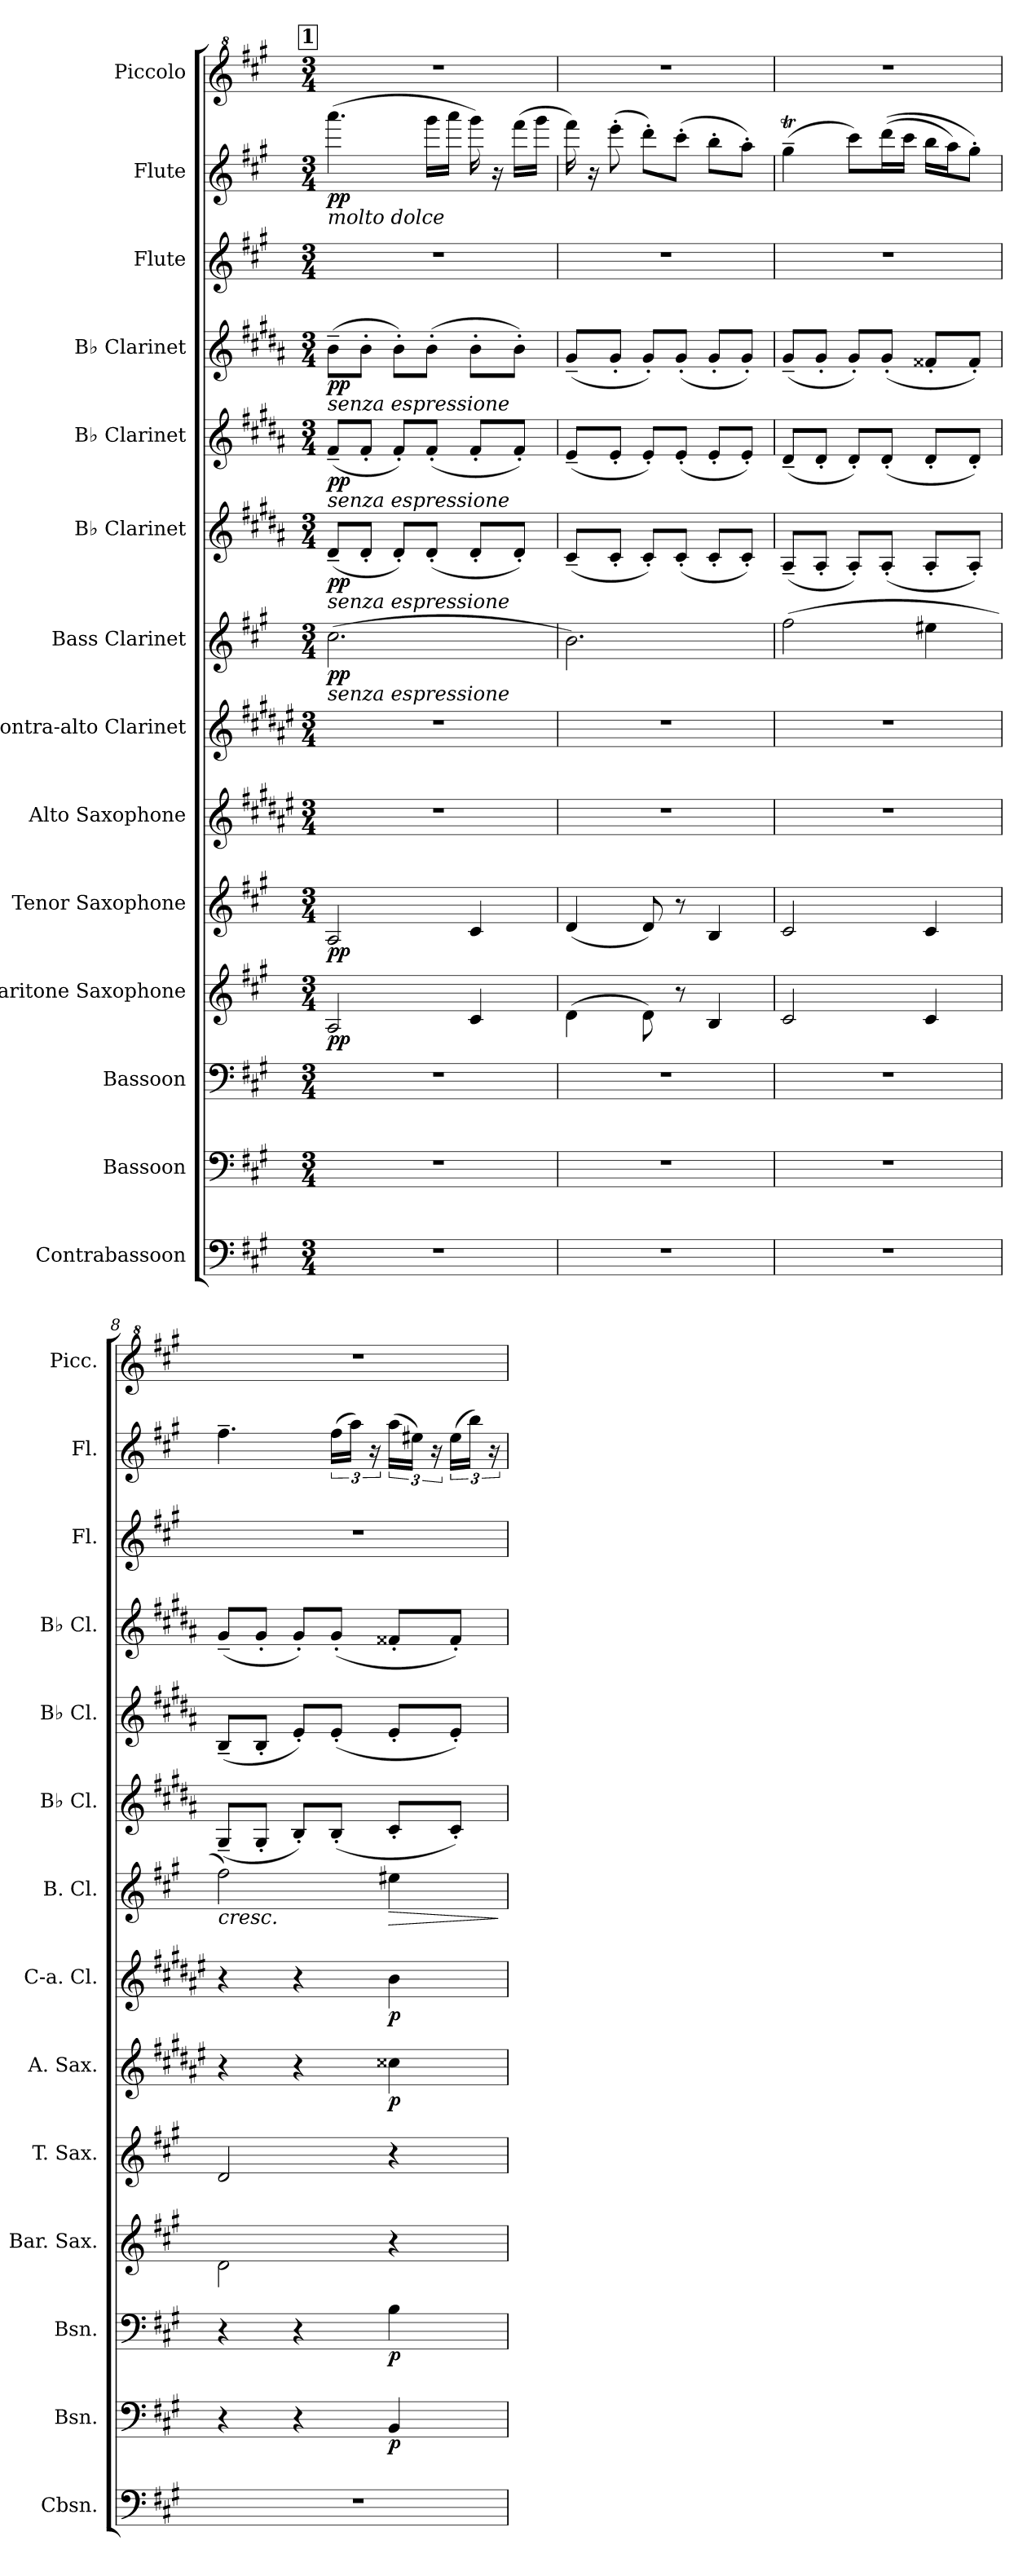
**kern	**kern	**dynam	**kern	**dynam	**kern	**dynam	**kern	**dynam	**kern	**dynam	**kern	**dynam	**kern	**dynam	**kern	**dynam	**kern	**dynam	**kern	**dynam	**kern	**kern	**dynam	**kern
*part14	*part13	*part13	*part12	*part12	*part11	*part11	*part10	*part10	*part9	*part9	*part8	*part8	*part7	*part7	*part6	*part6	*part5	*part5	*part4	*part4	*part3	*part2	*part2	*part1
*staff14	*staff13	*staff13	*staff12	*staff12	*staff11	*staff11	*staff10	*staff10	*staff9	*staff9	*staff8	*staff8	*staff7	*staff7	*staff6	*staff6	*staff5	*staff5	*staff4	*staff4	*staff3	*staff2	*staff2	*staff1
*I"Contrabassoon	*I"Bassoon	*	*I"Bassoon	*	*I"Baritone Saxophone	*	*I"Tenor Saxophone	*	*I"Alto Saxophone	*	*I"Contra-alto Clarinet	*	*I"Bass Clarinet	*	*I"B♭ Clarinet	*	*I"B♭ Clarinet	*	*I"B♭ Clarinet	*	*I"Flute	*I"Flute	*	*I"Piccolo
*I'Cbsn.	*I'Bsn.	*	*I'Bsn.	*	*I'Bar. Sax.	*	*I'T. Sax.	*	*I'A. Sax.	*	*I'C-a. Cl.	*	*I'B. Cl.	*	*I'B♭ Cl.	*	*I'B♭ Cl.	*	*I'B♭ Cl.	*	*I'Fl.	*I'Fl.	*	*I'Picc.
!!LO:PB:g=z
*clefF4	*clefF4	*	*clefF4	*	*clefG2	*	*clefG2	*	*clefG2	*	*clefG2	*	*clefG2	*	*clefG2	*	*clefG2	*	*clefG2	*	*clefG2	*clefG2	*	*clefG^2
*ITrd7c12	*	*	*	*	*ITrd12c21	*	*ITrd8c14	*	*ITrd5c9	*	*ITrd1c2	*	*ITrd8c14	*	*ITrd1c2	*	*ITrd1c2	*	*ITrd1c2	*	*	*	*	*ITrd-7c-12
*k[f#c#g#]	*k[f#c#g#]	*	*k[f#c#g#]	*	*k[f#c#g#]	*	*k[f#c#g#]	*	*k[f#c#g#]	*	*k[f#c#g#d#]	*	*k[f#c#g#]	*	*k[f#c#g#]	*	*k[f#c#g#]	*	*k[f#c#g#]	*	*k[f#c#g#]	*k[f#c#g#]	*	*k[f#c#g#]
*M3/4	*M3/4	*	*M3/4	*	*M3/4	*	*M3/4	*	*M3/4	*	*M3/4	*	*M3/4	*	*M3/4	*	*M3/4	*	*M3/4	*	*M3/4	*M3/4	*	*M3/4
!!LO:REH:place=s1:a:B:fs=14:t=1
=5	=5	=5	=5	=5	=5	=5	=5	=5	=5	=5	=5	=5	=5	=5	=5	=5	=5	=5	=5	=5	=5	=5	=5	=5
!	!	!	!	!	!	!	!	!	!	!	!	!	!	!	!	!	!	!	!	!	!	!LO:TX:b:i:t=molto dolce	!	!
!	!	!	!	!	!	!	!	!	!	!	!	!	!	!	!	!	!	!	!LO:TX:b:i:t=senza espressione	!	!	!	!	!
!	!	!	!	!	!	!	!	!	!	!	!	!	!	!	!	!	!LO:TX:b:i:t=senza espressione	!	!	!	!	!	!	!
!	!	!	!	!	!	!	!	!	!	!	!	!	!	!	!LO:TX:b:i:t=senza espressione	!	!	!	!	!	!	!	!	!
!	!	!	!	!	!	!	!	!	!	!	!	!	!LO:TX:b:i:t=senza espressione	!	!	!	!	!	!	!	!	!	!	!
!	!	!	!	!	!	!LO:DY:b	!	!LO:DY:b	!	!	!	!	!	!LO:DY:b	!	!LO:DY:b	!	!LO:DY:b	!	!LO:DY:b	!	!	!LO:DY:b	!
2.r	2.r	.	2.r	.	2AA/	pp	2AA/	pp	2.r	.	2.r	.	(2.c#\	pp	(8c#~/L	pp	(8e~/L	pp	(8a~\L	pp	2.r	(4.aaa\	pp	2.r
.	.	.	.	.	.	.	.	.	.	.	.	.	.	.	8c#'/J	.	8e'/J	.	8a'\J	.	.	.	.	.
.	.	.	.	.	.	.	.	.	.	.	.	.	.	.	8c#'/L)	.	8e'/L)	.	8a'\L)	.	.	.	.	.
.	.	.	.	.	.	.	.	.	.	.	.	.	.	.	(8c#'/J	.	(8e'/J	.	(8a'\J	.	.	16ggg#\LL	.	.
.	.	.	.	.	.	.	.	.	.	.	.	.	.	.	.	.	.	.	.	.	.	16aaa\JJ	.	.
.	.	.	.	.	4C#/	.	4C#/	.	.	.	.	.	.	.	8c#'/L	.	8e'/L	.	8a'\L	.	.	16ggg#\)	.	.
.	.	.	.	.	.	.	.	.	.	.	.	.	.	.	.	.	.	.	.	.	.	16r	.	.
.	.	.	.	.	.	.	.	.	.	.	.	.	.	.	8c#'/J)	.	8e'/J)	.	8a'\J)	.	.	(16fff#\LL	.	.
.	.	.	.	.	.	.	.	.	.	.	.	.	.	.	.	.	.	.	.	.	.	16ggg#\JJ	.	.
=6	=6	=6	=6	=6	=6	=6	=6	=6	=6	=6	=6	=6	=6	=6	=6	=6	=6	=6	=6	=6	=6	=6	=6	=6
2.r	2.r	.	2.r	.	(4D\	.	(4D/	.	2.r	.	2.r	.	2.B\)	.	(8B~/L	.	(8d~/L	.	(8f#~/L	.	2.r	16fff#\)	.	2.r
.	.	.	.	.	.	.	.	.	.	.	.	.	.	.	.	.	.	.	.	.	.	16r	.	.
.	.	.	.	.	.	.	.	.	.	.	.	.	.	.	8B'/J	.	8d'/J	.	8f#'/J	.	.	(8eee'\	.	.
.	.	.	.	.	8D\)	.	8D/)	.	.	.	.	.	.	.	8B'/L)	.	8d'/L)	.	8f#'/L)	.	.	8ddd'\L)	.	.
.	.	.	.	.	8r	.	8r	.	.	.	.	.	.	.	(8B'/J	.	(8d'/J	.	(8f#'/J	.	.	(8ccc#'\J	.	.
.	.	.	.	.	4BB/	.	4BB/	.	.	.	.	.	.	.	8B'/L	.	8d'/L	.	8f#'/L	.	.	8bb'\L	.	.
.	.	.	.	.	.	.	.	.	.	.	.	.	.	.	8B'/J)	.	8d'/J)	.	8f#'/J)	.	.	8aa'\J)	.	.
=7	=7	=7	=7	=7	=7	=7	=7	=7	=7	=7	=7	=7	=7	=7	=7	=7	=7	=7	=7	=7	=7	=7	=7	=7
2.r	2.r	.	2.r	.	2C#/	.	2C#/	.	2.r	.	2.r	.	(2f#\	.	(8G#~/L	.	(8c#~/L	.	(8f#~/L	.	2.r	(4gg#t~\	.	2.r
.	.	.	.	.	.	.	.	.	.	.	.	.	.	.	8G#'/J	.	8c#'/J	.	8f#'/J	.	.	.	.	.
.	.	.	.	.	.	.	.	.	.	.	.	.	.	.	8G#'/L)	.	8c#'/L)	.	8f#'/L)	.	.	8ccc#\L)	.	.
.	.	.	.	.	.	.	.	.	.	.	.	.	.	.	(8G#'/J	.	(8c#'/J	.	(8f#'/J	.	.	((16ddd\L	.	.
.	.	.	.	.	.	.	.	.	.	.	.	.	.	.	.	.	.	.	.	.	.	16ccc#\JJ	.	.
.	.	.	.	.	4C#/	.	4C#/	.	.	.	.	.	4e#X\	.	8G#'/L	.	8c#'/L	.	8e#X'/L	.	.	16bb\LL	.	.
.	.	.	.	.	.	.	.	.	.	.	.	.	.	.	.	.	.	.	.	.	.	16aa\J)	.	.
.	.	.	.	.	.	.	.	.	.	.	.	.	.	.	8G#'/J)	.	8c#'/J)	.	8e#'/J)	.	.	8gg#'\J)	.	.
!!LO:PB:g=z
=8	=8	=8	=8	=8	=8	=8	=8	=8	=8	=8	=8	=8	=8	=8	=8	=8	=8	=8	=8	=8	=8	=8	=8	=8
!	!	!	!	!	!	!	!	!	!	!	!	!	!	!LO:HP:b	!	!	!	!	!	!	!	!	!	!
2.r	4r	.	4r	.	2D\	.	2D/	.	4r	.	4r	.	2f#\)	<	(8F#~/L	.	(8A~/L	.	(8f#~/L	.	2.r	4.ff#~\	.	2.r
.	.	.	.	.	.	.	.	.	.	.	.	.	.	.	8F#'/J	.	8A'/J	.	8f#'/J	.	.	.	.	.
.	4r	.	4r	.	.	.	.	.	4r	.	4r	.	.	.	8A'/L)	.	8d'/L)	.	8f#'/L)	.	.	.	.	.
.	.	.	.	.	.	.	.	.	.	.	.	.	.	.	(8A'/J	.	(8d'/J	.	(8f#'/J	.	.	(24ff#\LL	.	.
.	.	.	.	.	.	.	.	.	.	.	.	.	.	.	.	.	.	.	.	.	.	24aa\JJ)	.	.
.	.	.	.	.	.	.	.	.	.	.	.	.	.	.	.	.	.	.	.	.	.	24r	.	.
!	!	!LO:DY:b	!	!LO:DY:b	!	!	!	!	!	!LO:DY:b	!	!LO:DY:b	!	!LO:HP:b	!	!	!	!	!	!	!	!	!	!
.	4BB/	p	4B\	p	4r	.	4r	.	4e#X\	p	4a\	p	4e#X\	>	8B'/L	.	8d'/L	.	8e#X'/L	.	.	(24aa\LL	.	.
.	.	.	.	.	.	.	.	.	.	.	.	.	.	.	.	.	.	.	.	.	.	24ee#X\JJ)	.	.
.	.	.	.	.	.	.	.	.	.	.	.	.	.	.	.	.	.	.	.	.	.	24r	.	.
.	.	.	.	.	.	.	.	.	.	.	.	.	.	.	8B'/J)	.	8d'/J)	.	8e#'/J)	.	.	(24ee#\LL	.	.
.	.	.	.	.	.	.	.	.	.	.	.	.	.	.	.	.	.	.	.	.	.	24bb\JJ)	.	.
.	.	.	.	.	.	.	.	.	.	.	.	.	.	.	.	.	.	.	.	.	.	24r	.	.
.	.	.	.	.	.	.	.	.	.	.	.	.	.	[ ]	.	.	.	.	.	.	.	.	.	.
=	=	=	=	=	=	=	=	=	=	=	=	=	=	=	=	=	=	=	=	=	=	=	=	=
*-	*-	*-	*-	*-	*-	*-	*-	*-	*-	*-	*-	*-	*-	*-	*-	*-	*-	*-	*-	*-	*-	*-	*-	*-
